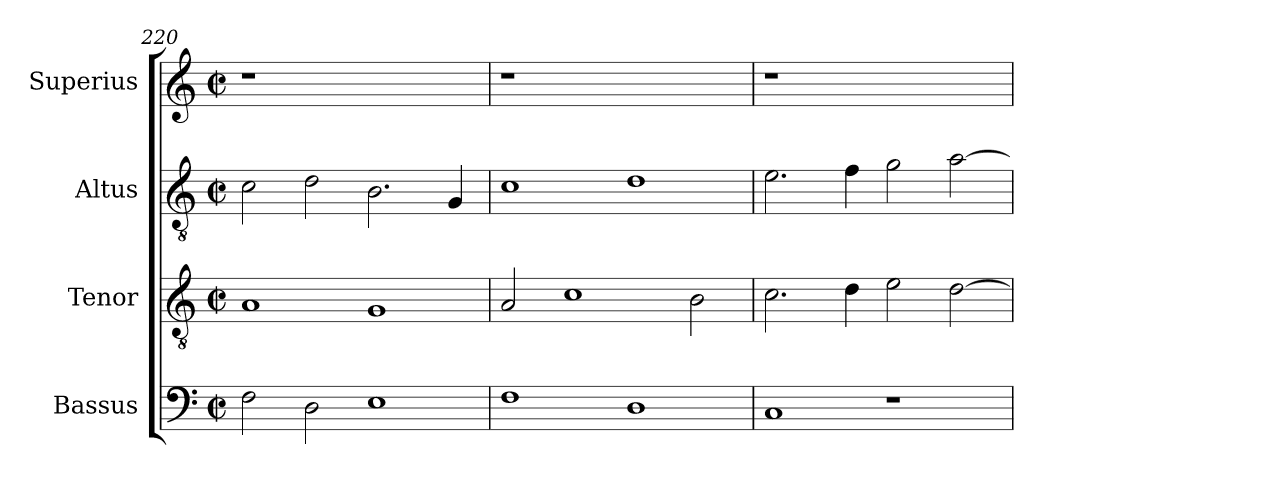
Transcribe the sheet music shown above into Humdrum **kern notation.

**kern	**kern	**kern	**kern
*part4	*part3	*part2	*part1
*staff4	*staff3	*staff2	*staff1
*I"Bassus	*I"Tenor	*I"Altus	*I"Superius
*I'B.	*I'T.	*I'A.	*I'S.
*clefF4	*clefGv2	*clefGv2	*clefG2
*	*ITrd7c12	*ITrd7c12	*
*k[]	*k[]	*k[]	*k[]
*C:	*C:	*C:	*C:
*M2/2	*M2/2	*M2/2	*M2/2
*met(c|)	*met(c|)	*met(c|)	*met(c|)
=220	=220	=220	=220
!	!	!	!LO:N:vis=1
2Fi\	1AAi	2Ci\	1r
2Di\	.	2Di\	.
1Ei	1GGi	2.BBi\	1ryy
.	.	4GGi/	.
=221	=221	=221	=221
!	!	!	!LO:N:vis=1
1Fi	2AAi/	1Ci	1r
.	1Ci	.	.
1Di	.	1Di	1ryy
.	2BBi\	.	.
!!LO:LB:g=z
=222	=222	=222	=222
!	!	!	!LO:N:vis=1
1Ci	2.Ci\	2.Ei\	1r
.	4Di\	4Fi\	.
1r	2Ei\	2Gi\	1ryy
.	[>2Di\	[>2Ai\	.
=	=	=	=
*-	*-	*-	*-
